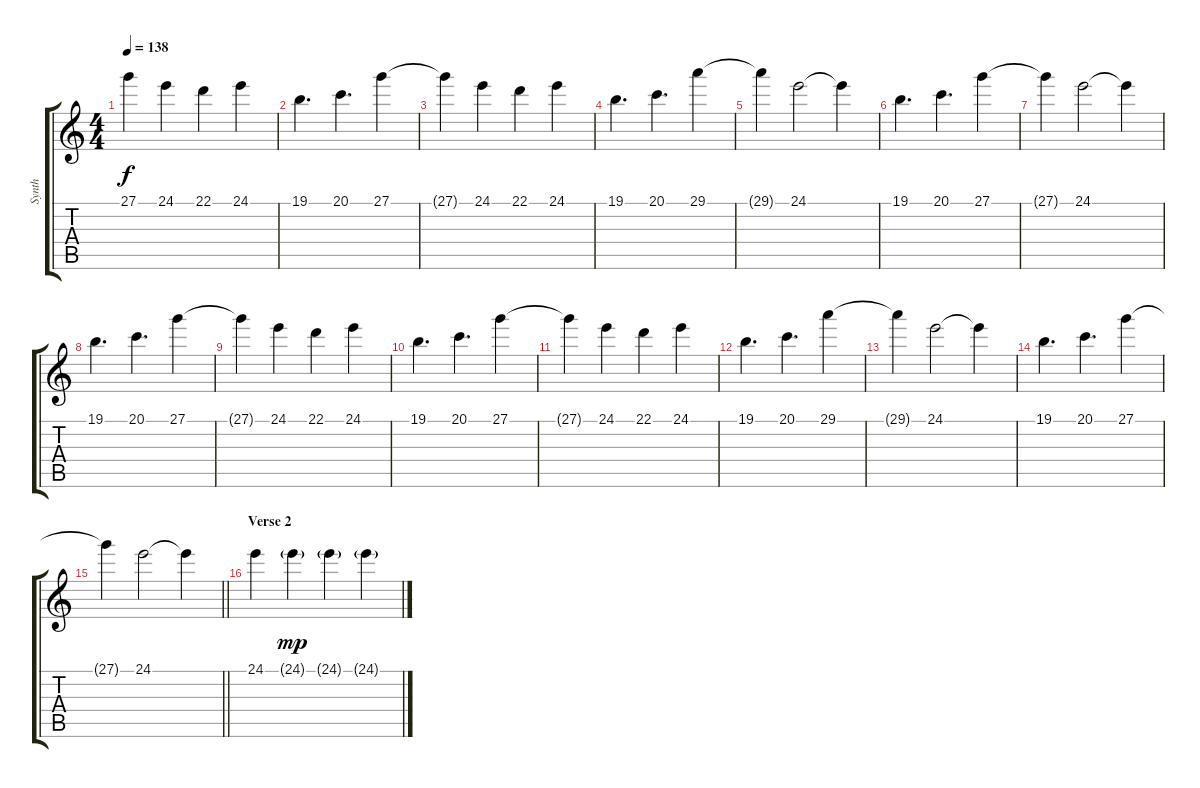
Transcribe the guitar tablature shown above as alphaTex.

\track ("Synth" "Synth") {instrument fx4atmosphere}
\staff {score tabs}
\tuning (E4 B3 G3 D3 A2 E2) {hide}
\ts (4 4)
\tempo 138
\clef g2
\ks c
27.1{t}.4{dy f} 24.1.4 22.1.4 24.1.4 |
19.1.4{d} 20.1.4{d} 27.1.4 |
27.1{t}.4 24.1.4 22.1.4 24.1.4 |
19.1.4{d} 20.1.4{d} 29.1.4 |
29.1{t}.4 24.1.2 24.1{t}.4 |
19.1.4{d} 20.1.4{d} 27.1.4 |
27.1{t}.4 24.1.2 24.1{t}.4 |
19.1.4{d} 20.1.4{d} 27.1.4 |
27.1{t}.4 24.1.4 22.1.4 24.1.4 |
19.1.4{d} 20.1.4{d} 27.1.4 |
27.1{t}.4 24.1.4 22.1.4 24.1.4 |
19.1.4{d} 20.1.4{d} 29.1.4 |
29.1{t}.4 24.1.2 24.1{t}.4 |
19.1.4{d} 20.1.4{d} 27.1.4 |
\barLineRight lightlight
27.1{t}.4 24.1.2 24.1{t}.4 |
\section ("" "Verse 2")
24.1.4 24.1{g}.4{dy mp} 24.1{g}.4 24.1{g}.4
